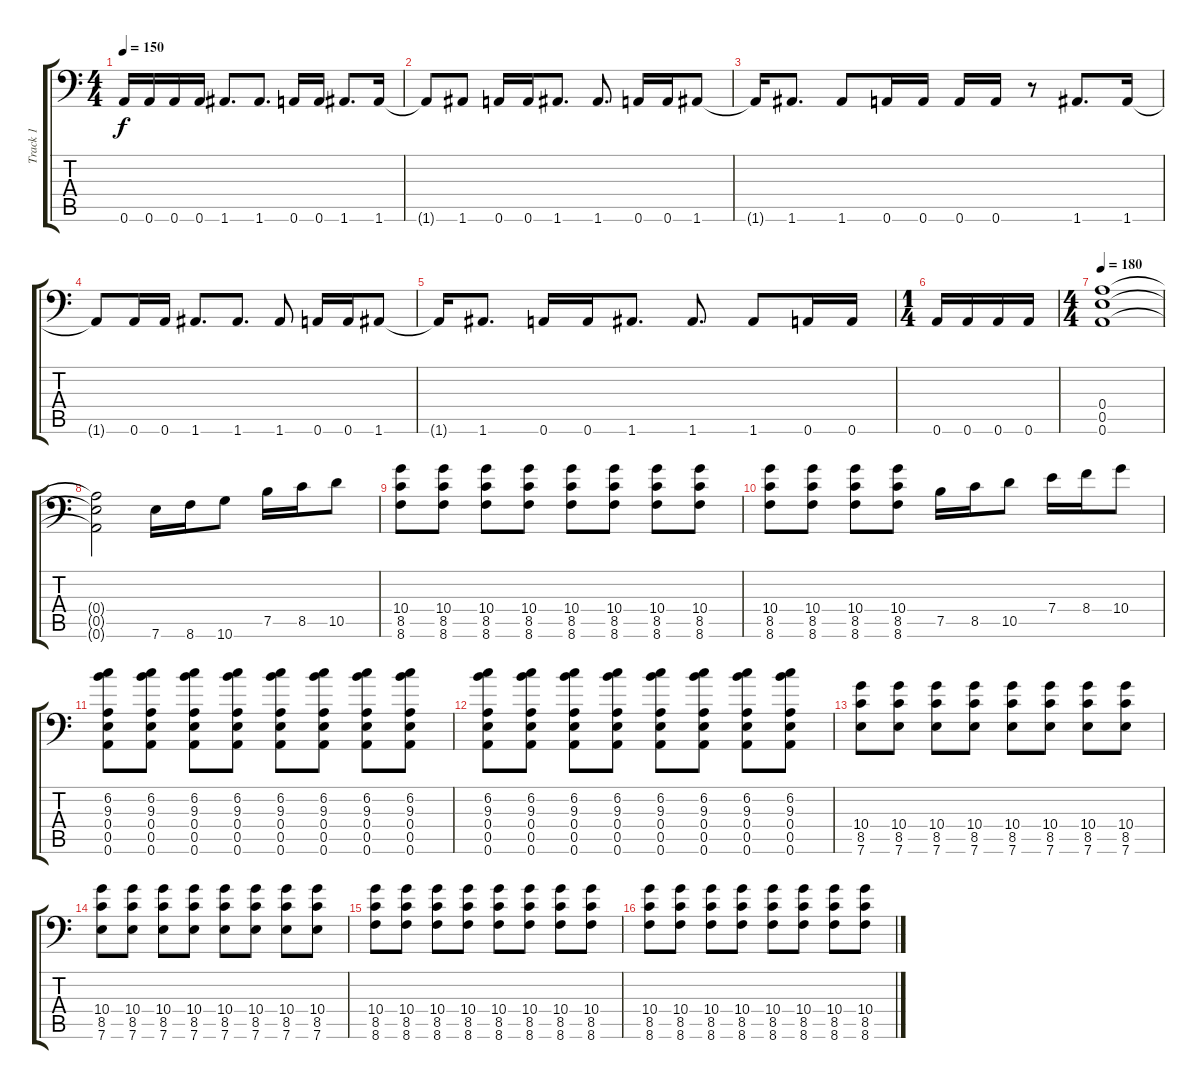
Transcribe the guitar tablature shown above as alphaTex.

\track ("Track 1" "Track 1") {instrument distortionguitar}
\staff {score tabs}
\tuning (B3 Gb3 D3 A2 E2 A1) {hide}
\ts (4 4)
\tempo 150
\clef f4
\ks c
0.6.16{dy f} 0.6.16 0.6.16 0.6.16 1.6.8{d} 1.6.8{d} 0.6.16 0.6.16 1.6.8{d} 1.6.16 |
1.6{t}.8 1.6.8 0.6.16 0.6.16 1.6.8{d} 1.6.8{d} 0.6.16 0.6.16 1.6.8 |
1.6{t}.16 1.6.8{d} 1.6.8 0.6.16 0.6.16 0.6.16 0.6.16 r.8 1.6.8{d} 1.6.16 |
1.6{t}.8 0.6.16 0.6.16 1.6.8{d} 1.6.8{d} 1.6.8 0.6.16 0.6.16 1.6.8 |
1.6{t}.16 1.6.8{d} 0.6.16 0.6.16 1.6.8{d} 1.6.8{d} 1.6.8 0.6.16 0.6.16 |
\ts (1 4)
0.6.16 0.6.16 0.6.16 0.6.16 |
\ts (4 4)
\tempo 180
(0.4 0.5 0.6).1 |
(0.4{t} 0.5{t} 0.6{t}).2 7.6.16 8.6.16 10.6.8 7.5.16 8.5.16 10.5.8 |
(10.4 8.5 8.6).8 (10.4 8.5 8.6).8 (10.4 8.5 8.6).8 (10.4 8.5 8.6).8 (10.4 8.5 8.6).8 (10.4 8.5 8.6).8 (10.4 8.5 8.6).8 (10.4 8.5 8.6).8 |
(10.4 8.5 8.6).8 (10.4 8.5 8.6).8 (10.4 8.5 8.6).8 (10.4 8.5 8.6).8 7.5.16 8.5.16 10.5.8 7.4.16 8.4.16 10.4.8 |
(6.2 9.3 0.4 0.5 0.6).8 (6.2 9.3 0.4 0.5 0.6).8 (6.2 9.3 0.4 0.5 0.6).8 (6.2 9.3 0.4 0.5 0.6).8 (6.2 9.3 0.4 0.5 0.6).8 (6.2 9.3 0.4 0.5 0.6).8 (6.2 9.3 0.4 0.5 0.6).8 (6.2 9.3 0.4 0.5 0.6).8 |
(6.2 9.3 0.4 0.5 0.6).8 (6.2 9.3 0.4 0.5 0.6).8 (6.2 9.3 0.4 0.5 0.6).8 (6.2 9.3 0.4 0.5 0.6).8 (6.2 9.3 0.4 0.5 0.6).8 (6.2 9.3 0.4 0.5 0.6).8 (6.2 9.3 0.4 0.5 0.6).8 (6.2 9.3 0.4 0.5 0.6).8 |
(10.4 8.5 7.6).8 (10.4 8.5 7.6).8 (10.4 8.5 7.6).8 (10.4 8.5 7.6).8 (10.4 8.5 7.6).8 (10.4 8.5 7.6).8 (10.4 8.5 7.6).8 (10.4 8.5 7.6).8 |
(10.4 8.5 7.6).8 (10.4 8.5 7.6).8 (10.4 8.5 7.6).8 (10.4 8.5 7.6).8 (10.4 8.5 7.6).8 (10.4 8.5 7.6).8 (10.4 8.5 7.6).8 (10.4 8.5 7.6).8 |
(10.4 8.5 8.6).8 (10.4 8.5 8.6).8 (10.4 8.5 8.6).8 (10.4 8.5 8.6).8 (10.4 8.5 8.6).8 (10.4 8.5 8.6).8 (10.4 8.5 8.6).8 (10.4 8.5 8.6).8 |
(10.4 8.5 8.6).8 (10.4 8.5 8.6).8 (10.4 8.5 8.6).8 (10.4 8.5 8.6).8 (10.4 8.5 8.6).8 (10.4 8.5 8.6).8 (10.4 8.5 8.6).8 (10.4 8.5 8.6).8
